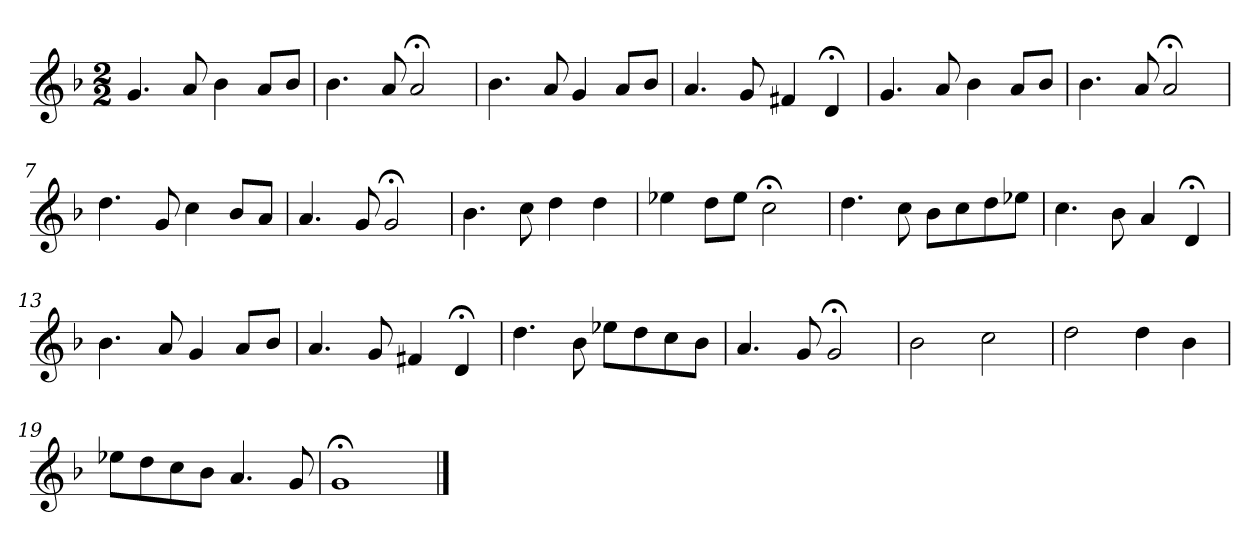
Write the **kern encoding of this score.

**kern
*part1
*staff1
*k[b-]
*G:dor
*M2/2
*MM120
=1
4.g
8a
4b-
8aL
8b-J
=2
4.b-
8a
2a;<
=3
4.b-
8a
4g
8aL
8b-J
=4
4.a
8g
4f#X
4d;<
=5
4.g
8a
4b-
8aL
8b-J
=6
4.b-
8a
2a;<
=7
4.dd
8g
4cc
8b-L
8aJ
=8
4.a
8g
2g;<
=9
4.b-
8cc
4dd
4dd
=10
4ee-X
8ddL
8ee-J
2cc;<
=11
4.dd
8cc
8b-L
8cc
8dd
8ee-XJ
=12
4.cc
8b-
4a
4d;<
=13
4.b-
8a
4g
8aL
8b-J
=14
4.a
8g
4f#X
4d;<;
=15
4.dd
8b-
8ee-XL
8dd
8cc
8b-J
=16
4.a
8g
2g;<
=17
2b-
2cc
=18
2dd
4dd
4b-
=19
8ee-XL
8dd
8cc
8b-J
4.a
8g
=20
1g;<
==
*-
